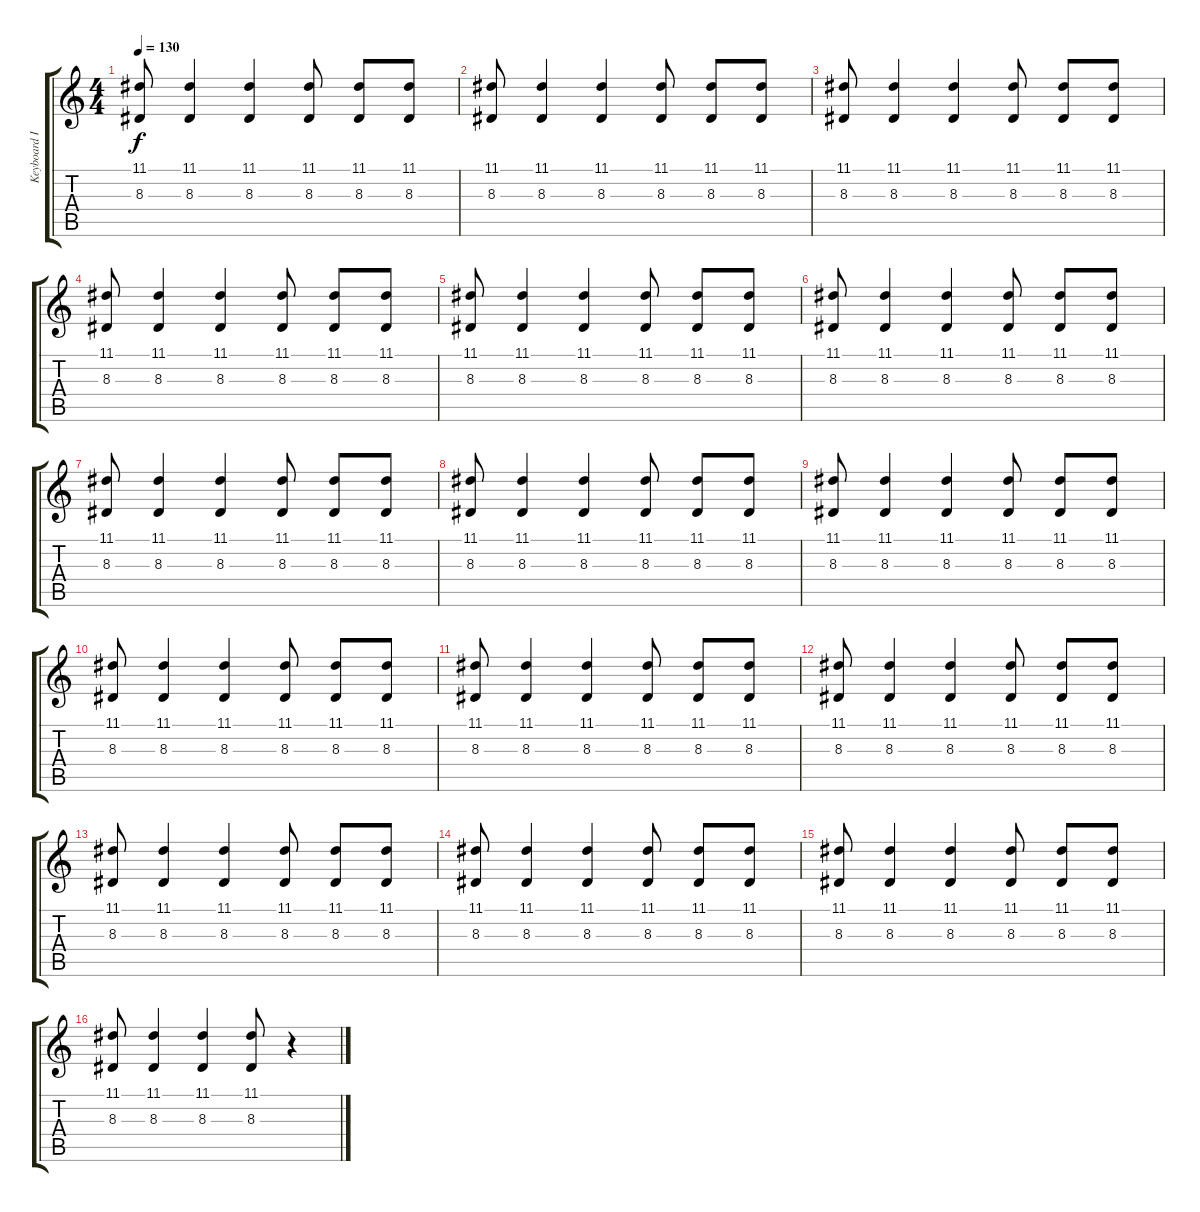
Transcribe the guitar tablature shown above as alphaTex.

\track ("Keyboard II" "Keyboard I") {instrument lead1square}
\staff {score tabs}
\tuning (E4 B3 G3 D3 A2 E2) {hide}
\ts (4 4)
\tempo 130
\clef g2
\ks c
(11.1 8.3).8{dy f} (11.1 8.3).4 (11.1 8.3).4 (11.1 8.3).8 (11.1 8.3).8 (11.1 8.3).8 |
(11.1 8.3).8 (11.1 8.3).4 (11.1 8.3).4 (11.1 8.3).8 (11.1 8.3).8 (11.1 8.3).8 |
(11.1 8.3).8 (11.1 8.3).4 (11.1 8.3).4 (11.1 8.3).8 (11.1 8.3).8 (11.1 8.3).8 |
(11.1 8.3).8 (11.1 8.3).4 (11.1 8.3).4 (11.1 8.3).8 (11.1 8.3).8 (11.1 8.3).8 |
(11.1 8.3).8 (11.1 8.3).4 (11.1 8.3).4 (11.1 8.3).8 (11.1 8.3).8 (11.1 8.3).8 |
(11.1 8.3).8 (11.1 8.3).4 (11.1 8.3).4 (11.1 8.3).8 (11.1 8.3).8 (11.1 8.3).8 |
(11.1 8.3).8 (11.1 8.3).4 (11.1 8.3).4 (11.1 8.3).8 (11.1 8.3).8 (11.1 8.3).8 |
(11.1 8.3).8 (11.1 8.3).4 (11.1 8.3).4 (11.1 8.3).8 (11.1 8.3).8 (11.1 8.3).8 |
(11.1 8.3).8 (11.1 8.3).4 (11.1 8.3).4 (11.1 8.3).8 (11.1 8.3).8 (11.1 8.3).8 |
(11.1 8.3).8 (11.1 8.3).4 (11.1 8.3).4 (11.1 8.3).8 (11.1 8.3).8 (11.1 8.3).8 |
(11.1 8.3).8 (11.1 8.3).4 (11.1 8.3).4 (11.1 8.3).8 (11.1 8.3).8 (11.1 8.3).8 |
(11.1 8.3).8 (11.1 8.3).4 (11.1 8.3).4 (11.1 8.3).8 (11.1 8.3).8 (11.1 8.3).8 |
(11.1 8.3).8 (11.1 8.3).4 (11.1 8.3).4 (11.1 8.3).8 (11.1 8.3).8 (11.1 8.3).8 |
(11.1 8.3).8 (11.1 8.3).4 (11.1 8.3).4 (11.1 8.3).8 (11.1 8.3).8 (11.1 8.3).8 |
(11.1 8.3).8 (11.1 8.3).4 (11.1 8.3).4 (11.1 8.3).8 (11.1 8.3).8 (11.1 8.3).8 |
(11.1 8.3).8 (11.1 8.3).4 (11.1 8.3).4 (11.1 8.3).8 r.4
